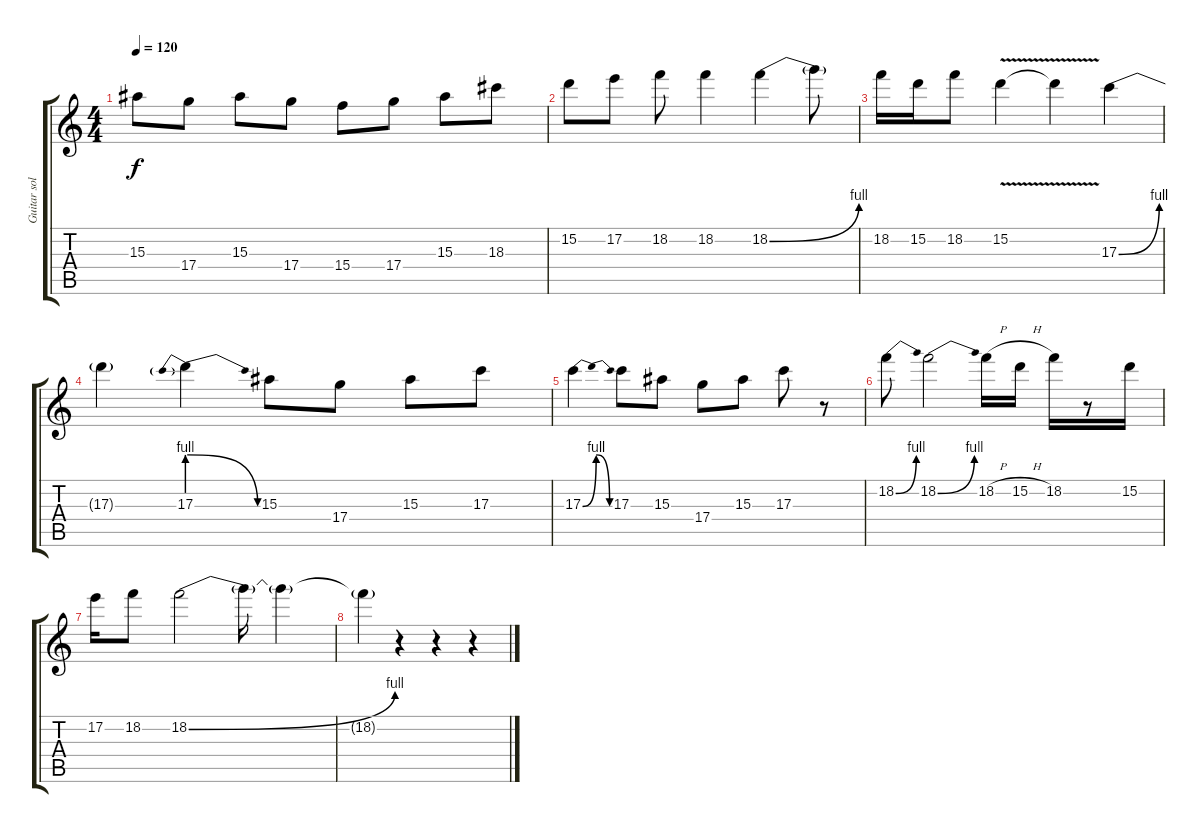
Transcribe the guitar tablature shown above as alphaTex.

\track ("Guitar solo" "Guitar sol") {instrument distortionguitar}
\staff {score tabs}
\tuning (E4 B3 G3 D3 A2 D2) {hide}
\ts (4 4)
\tempo 120
\clef g2
\ks c
15.3.8{dy f} 17.4.8 15.3.8 17.4.8 15.4.8 17.4.8 15.3.8 18.3.8 |
15.2.8 17.2.8 18.2.8 18.2.4 18.2{be (bend 0 0 60 4)}.4 18.2{t}.8 |
18.2.16 15.2.16 18.2.8 15.2{v}.4 15.2{t}.4 17.3{be (bend 0 0 60 4)}.4 |
17.3{t}.4 17.3{be (prebendrelease 0 4 60 0)}.4 15.3.8 17.4.8 15.3.8 17.3.8 |
17.3{be (bendrelease 0 0 24 4 45 4 60 0)}.4 17.3.8 15.3.8 17.4.8 15.3.8 17.3.8 r.8 |
18.2{be (bend 0 0 60 4)}.8 18.2{be (bend 0 0 60 4)}.2 18.2{h}.16 15.2{h}.16 18.2.16 r.8 15.2.16 |
17.2.16 18.2.8 18.2{be (bend 0 0 60 4)}.2 18.2{t}.16 18.2{t}.4 |
18.2{t}.4 r.4 r.4 r.4
